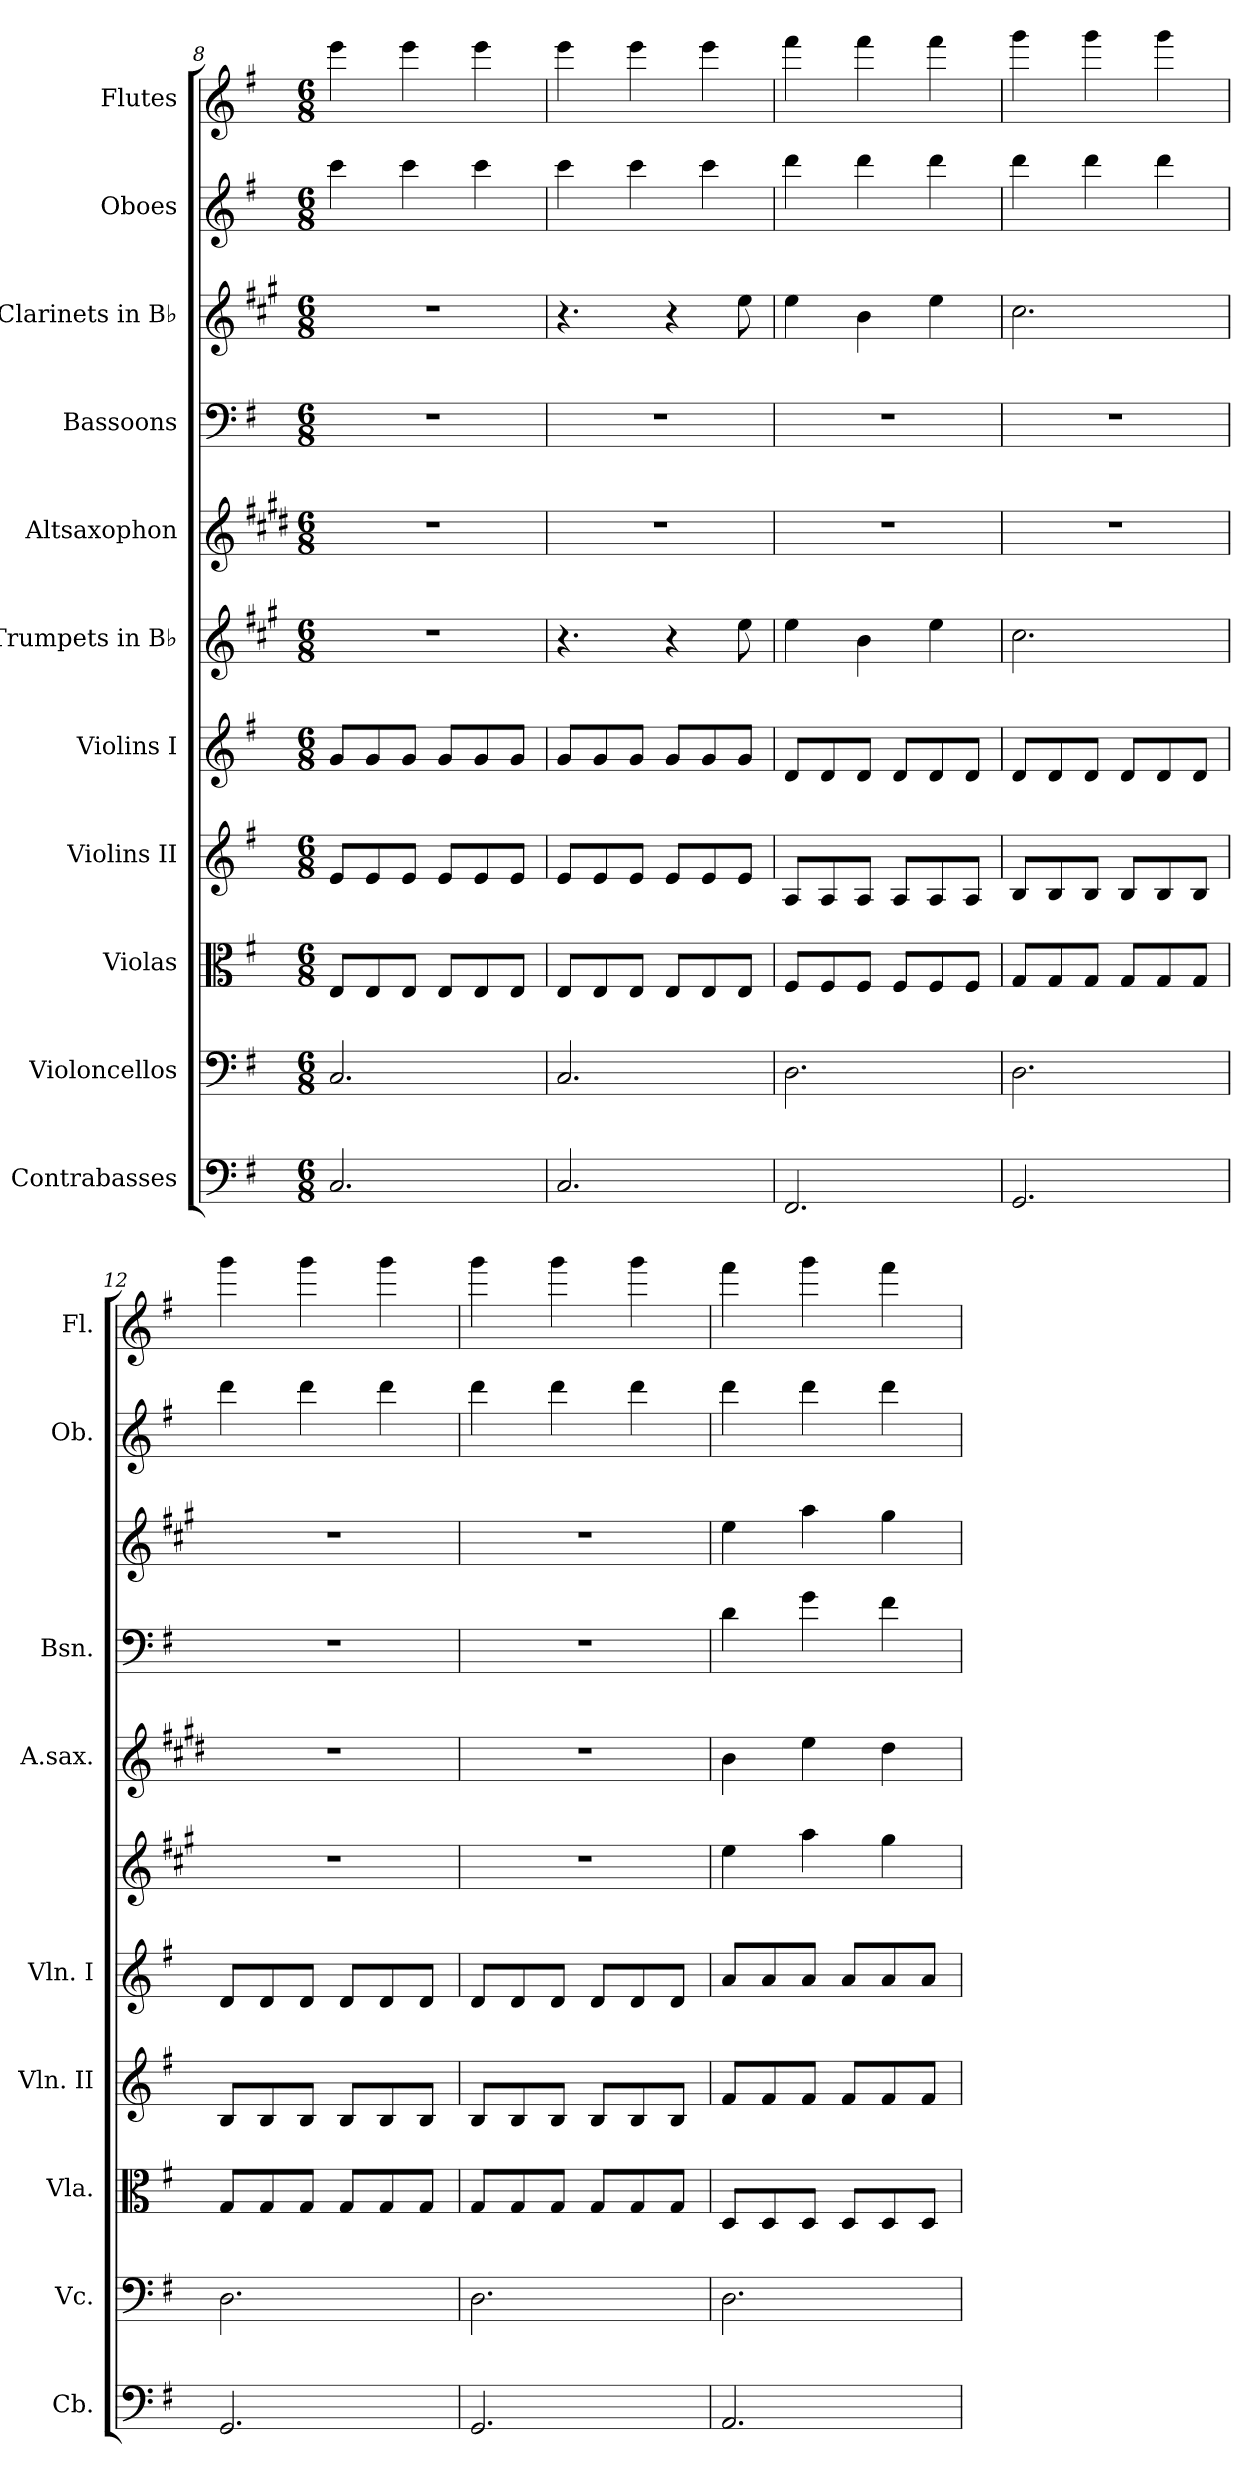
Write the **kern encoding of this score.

**kern	**kern	**kern	**kern	**kern	**kern	**kern	**kern	**kern	**kern	**kern
*part11	*part10	*part9	*part8	*part7	*part6	*part5	*part4	*part3	*part2	*part1
*staff11	*staff10	*staff9	*staff8	*staff7	*staff6	*staff5	*staff4	*staff3	*staff2	*staff1
*I"Contrabasses	*I"Violoncellos	*I"Violas	*I"Violins II	*I"Violins I	*I"Trumpets in B♭	*I"Altsaxophon	*I"Bassoons	*I"Clarinets in B♭	*I"Oboes	*I"Flutes
*I'Cb.	*I'Vc.	*I'Vla.	*I'Vln. II	*I'Vln. I	*	*I'A.sax.	*I'Bsn.	*	*I'Ob.	*I'Fl.
*clefF4	*clefF4	*clefC3	*clefG2	*clefG2	*clefG2	*clefG2	*clefF4	*clefG2	*clefG2	*clefG2
*ITrd7c12	*	*	*	*	*ITrd1c2	*ITrd5c9	*	*ITrd1c2	*	*
*k[f#]	*k[f#]	*k[f#]	*k[f#]	*k[f#]	*k[f#]	*k[f#]	*k[f#]	*k[f#]	*k[f#]	*k[f#]
*M6/8	*M6/8	*M6/8	*M6/8	*M6/8	*M6/8	*M6/8	*M6/8	*M6/8	*M6/8	*M6/8
=8	=8	=8	=8	=8	=8	=8	=8	=8	=8	=8
2.CC/	2.C/	8E/L	8e/L	8g/L	2.r	2.r	2.r	2.r	4ccc\	4eee\
.	.	8E/	8e/	8g/	.	.	.	.	.	.
.	.	8E/J	8e/J	8g/J	.	.	.	.	4ccc\	4eee\
.	.	8E/L	8e/L	8g/L	.	.	.	.	.	.
.	.	8E/	8e/	8g/	.	.	.	.	4ccc\	4eee\
.	.	8E/J	8e/J	8g/J	.	.	.	.	.	.
=9	=9	=9	=9	=9	=9	=9	=9	=9	=9	=9
2.CC/	2.C/	8E/L	8e/L	8g/L	4.r	2.r	2.r	4.r	4ccc\	4eee\
.	.	8E/	8e/	8g/	.	.	.	.	.	.
.	.	8E/J	8e/J	8g/J	.	.	.	.	4ccc\	4eee\
.	.	8E/L	8e/L	8g/L	4r	.	.	4r	.	.
.	.	8E/	8e/	8g/	.	.	.	.	4ccc\	4eee\
.	.	8E/J	8e/J	8g/J	8dd\	.	.	8dd\	.	.
=10	=10	=10	=10	=10	=10	=10	=10	=10	=10	=10
2.FFF#/	2.D\	8F#/L	8A/L	8d/L	4dd\	2.r	2.r	4dd\	4ddd\	4fff#\
.	.	8F#/	8A/	8d/	.	.	.	.	.	.
.	.	8F#/J	8A/J	8d/J	4a\	.	.	4a\	4ddd\	4fff#\
.	.	8F#/L	8A/L	8d/L	.	.	.	.	.	.
.	.	8F#/	8A/	8d/	4dd\	.	.	4dd\	4ddd\	4fff#\
.	.	8F#/J	8A/J	8d/J	.	.	.	.	.	.
!!LO:PB:g=z
=11	=11	=11	=11	=11	=11	=11	=11	=11	=11	=11
2.GGG/	2.D\	8G/L	8B/L	8d/L	2.b\	2.r	2.r	2.b\	4ddd\	4ggg\
.	.	8G/	8B/	8d/	.	.	.	.	.	.
.	.	8G/J	8B/J	8d/J	.	.	.	.	4ddd\	4ggg\
.	.	8G/L	8B/L	8d/L	.	.	.	.	.	.
.	.	8G/	8B/	8d/	.	.	.	.	4ddd\	4ggg\
.	.	8G/J	8B/J	8d/J	.	.	.	.	.	.
=12	=12	=12	=12	=12	=12	=12	=12	=12	=12	=12
2.GGG/	2.D\	8G/L	8B/L	8d/L	2.r	2.r	2.r	2.r	4ddd\	4ggg\
.	.	8G/	8B/	8d/	.	.	.	.	.	.
.	.	8G/J	8B/J	8d/J	.	.	.	.	4ddd\	4ggg\
.	.	8G/L	8B/L	8d/L	.	.	.	.	.	.
.	.	8G/	8B/	8d/	.	.	.	.	4ddd\	4ggg\
.	.	8G/J	8B/J	8d/J	.	.	.	.	.	.
=13	=13	=13	=13	=13	=13	=13	=13	=13	=13	=13
2.GGG/	2.D\	8G/L	8B/L	8d/L	2.r	2.r	2.r	2.r	4ddd\	4ggg\
.	.	8G/	8B/	8d/	.	.	.	.	.	.
.	.	8G/J	8B/J	8d/J	.	.	.	.	4ddd\	4ggg\
.	.	8G/L	8B/L	8d/L	.	.	.	.	.	.
.	.	8G/	8B/	8d/	.	.	.	.	4ddd\	4ggg\
.	.	8G/J	8B/J	8d/J	.	.	.	.	.	.
=14	=14	=14	=14	=14	=14	=14	=14	=14	=14	=14
2.AAA/	2.D\	8D/L	8f#/L	8a/L	4dd\	4d\	4d\	4dd\	4ddd\	4fff#\
.	.	8D/	8f#/	8a/	.	.	.	.	.	.
.	.	8D/J	8f#/J	8a/J	4gg\	4g\	4g\	4gg\	4ddd\	4ggg\
.	.	8D/L	8f#/L	8a/L	.	.	.	.	.	.
.	.	8D/	8f#/	8a/	4ff#\	4f#\	4f#\	4ff#\	4ddd\	4fff#\
.	.	8D/J	8f#/J	8a/J	.	.	.	.	.	.
=	=	=	=	=	=	=	=	=	=	=
*-	*-	*-	*-	*-	*-	*-	*-	*-	*-	*-
